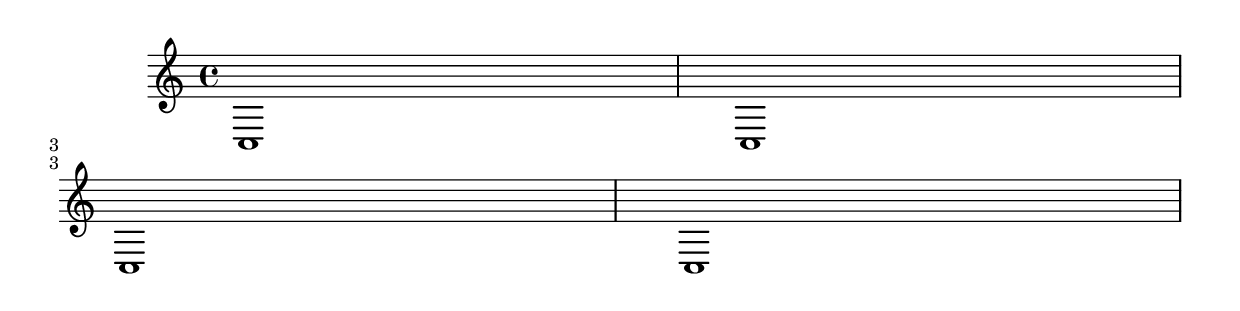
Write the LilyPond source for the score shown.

\version "1.5.68"


\score {
\notes { c1 c1 \break c1 c1 }
\paper {

\translator{
	\StaffContext
	\consists Bar_number_engraver
	barNumberVisibilityFunction = #end-of-line-invisible
}
}
}

